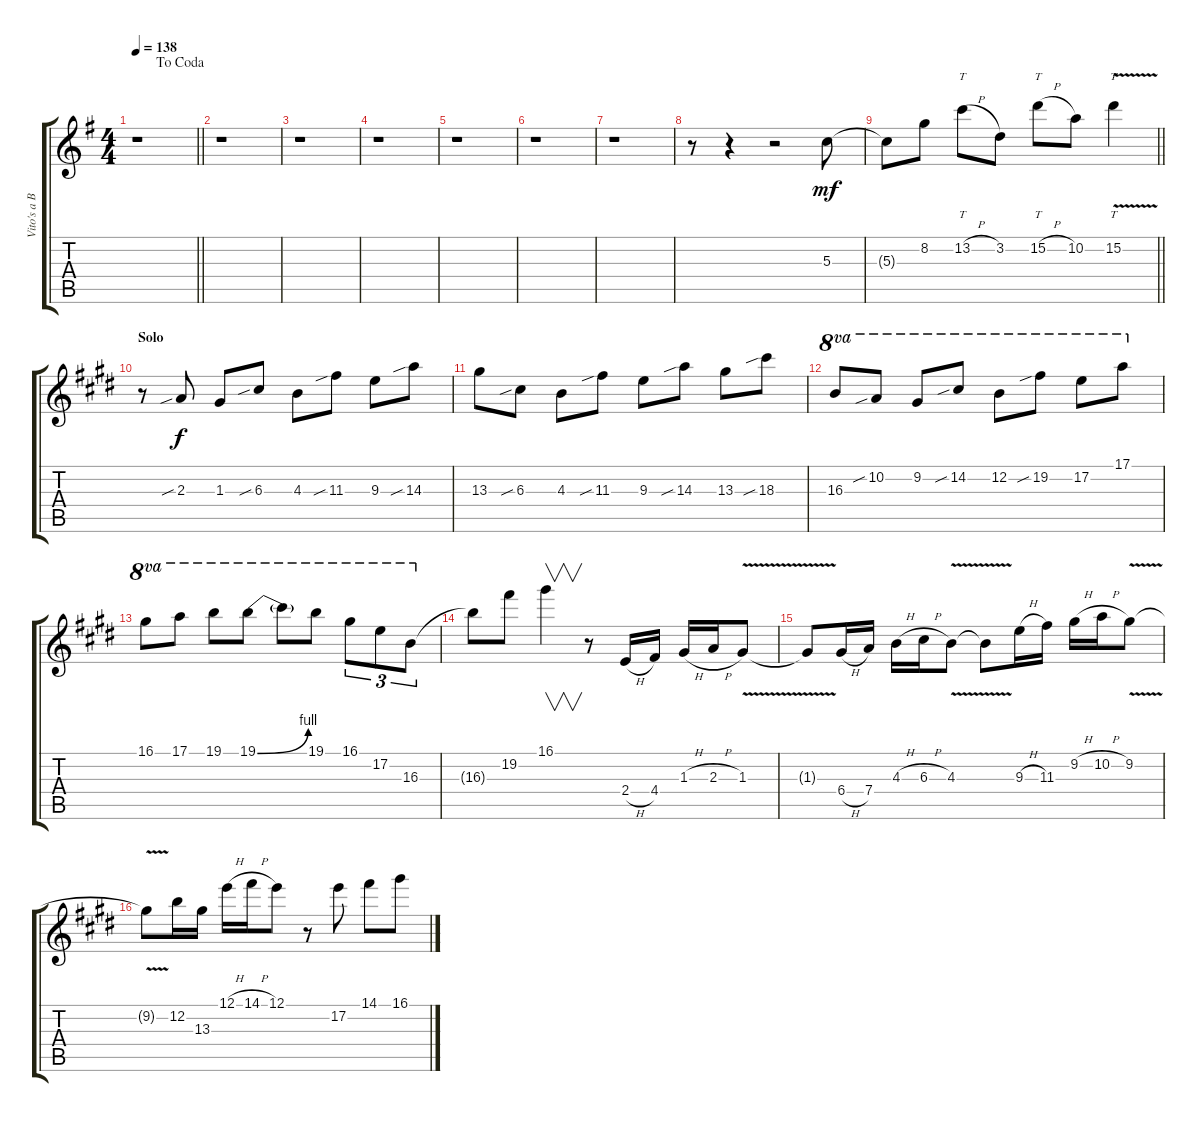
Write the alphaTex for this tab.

\track ("Vito's a Bad Man" "Vito's a B") {instrument overdrivenguitar}
\staff {score tabs}
\tuning (E4 B3 G3 D3 A2 E2) {hide}
\ts (4 4)
\jump dacoda
\tempo 138
\clef g2
\barLineRight lightlight
\ks g
r.1{dy mf} |
r.1 |
r.1 |
r.1 |
r.1 |
r.1 |
r.1 |
r.8 r.4 r.2 5.3.8 |
\barLineRight lightlight
5.3{t}.8 8.2.8 13.2{h}.8{tt} 3.2.8 15.2{h}.8{tt} 10.2.8 15.2{v}.4{tt} |
\section ("" "Solo")
\ks e
r.8 2.3{sib}.8{dy f} 1.3.8 6.3{sib}.8 4.3.8 11.3{sib}.8 9.3.8 14.3{sib}.8 |
\ks c#minor
13.3.8 6.3{sib}.8 4.3.8 11.3{sib}.8 9.3.8 14.3{sib}.8 13.3.8 18.3{sib}.8 |
16.3.8{ot 8va} 10.2{sib}.8{ot 8va} 9.2.8{ot 8va} 14.2{sib}.8{ot 8va} 12.2.8{ot 8va} 19.2{sib}.8{ot 8va} 17.2.8{ot 8va} 17.1.8{ot 8va} |
16.1.8{ot 8va} 17.1.8{ot 8va} 19.1.8{ot 8va} 19.1{be (bend 0 0 60 4)}.8{ot 8va} 19.1{t}.8{ot 8va} 19.1.8{ot 8va} 16.1.8{tu (3 2) ot 8va} 17.2.8{tu (3 2) ot 8va} 16.3.8{tu (3 2) ot 8va} |
\ks e
16.3{t}.8 19.2.8 16.1.4{v} r.8 2.4{h}.16 4.4.16 1.3{h}.16 2.3{h}.16 1.3{v}.8 |
\ks c#minor
1.3{v t}.8 6.4{h}.16 7.4.16 4.3{h}.16 6.3{h}.16 4.3{v}.8 4.3{v t}.8 9.3{h}.16 11.3.16 9.2{h}.16 10.2{h}.16 9.2{v}.8 |
9.2{v t}.8 12.2.16 13.3.16 12.1{h}.16 14.1{h}.16 12.1.8 r.8 17.2.8 14.1.8 16.1.8
